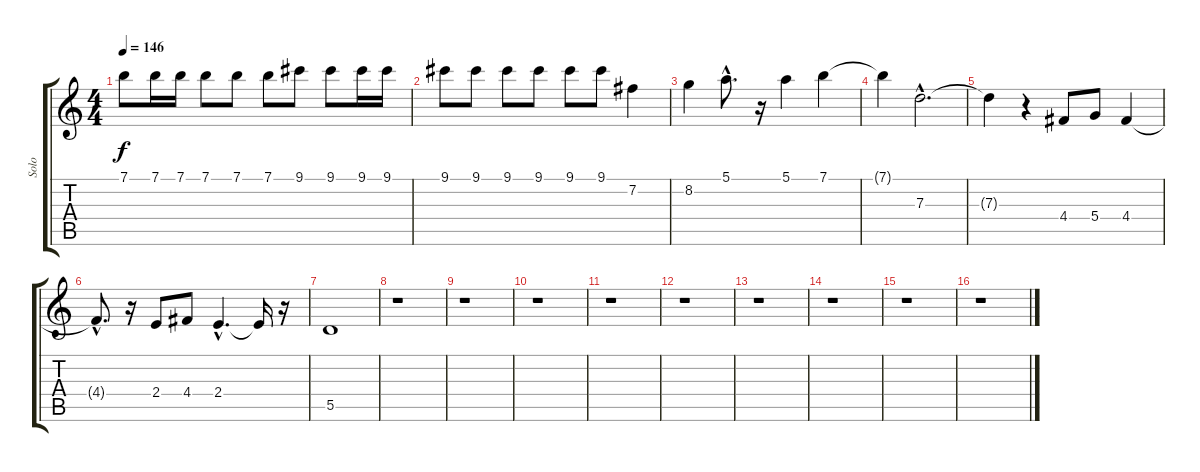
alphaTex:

\track ("Solo" "Solo") {instrument overdrivenguitar}
\staff {score tabs}
\tuning (E4 B3 G3 D3 A2 E2) {hide}
\ts (4 4)
\tempo 146
\clef g2
\ks c
7.1.8{dy f} 7.1.16 7.1.16 7.1.8 7.1.8 7.1.8 9.1.8 9.1.8 9.1.16 9.1.16 |
9.1.8 9.1.8 9.1.8 9.1.8 9.1.8 9.1.8 7.2.4 |
8.2.4 5.1{hac}.8{d} r.16 5.1.4 7.1.4 |
7.1{t}.4 7.3{hac}.2{d} |
7.3{t}.4 r.4 4.4.8 5.4.8 4.4.4 |
4.4{hac t}.8{d} r.16 2.4.8 4.4.8 2.4{hac}.4{d} 2.4{t}.16 r.16 |
5.5.1 |
r.1 |
r.1 |
r.1 |
r.1 |
r.1 |
r.1 |
r.1 |
r.1 |
r.1
